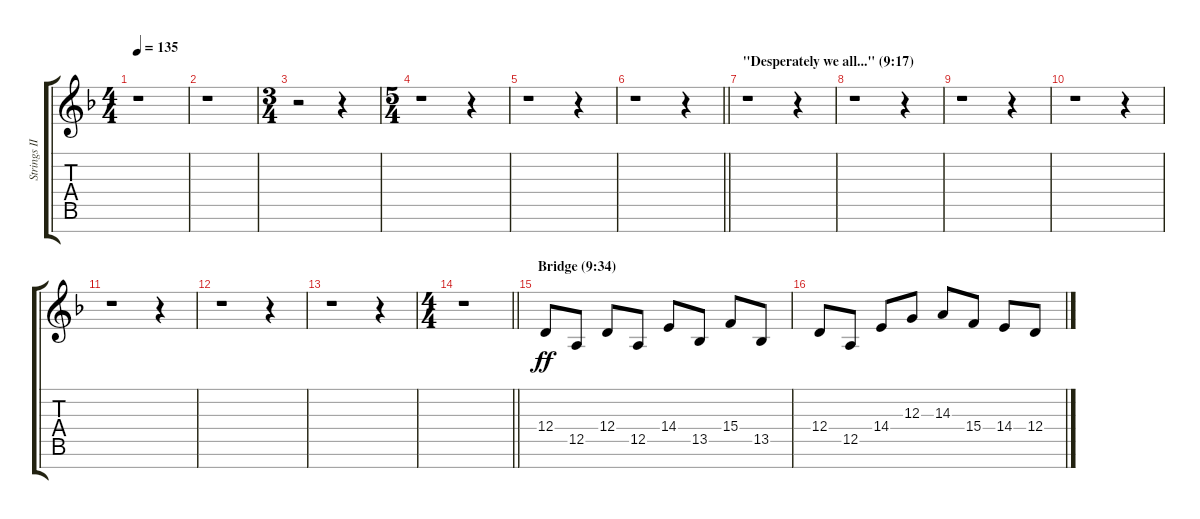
\track ("Strings III" "Strings II") {instrument stringensemble1}
\staff {score tabs}
\tuning (E4 B3 G3 D3 A2 E2 B1) {hide}
\ts (4 4)
\tempo 135
\clef g2
\ks dminor
r.1{dy f} |
r.1 |
\ts (3 4)
r.2 r.4 |
\ts (5 4)
r.1 r.4 |
r.1 r.4 |
\barLineRight lightlight
r.1 r.4 |
\section ("" "\"Desperately we all...\" (9:17)")
r.1 r.4 |
r.1 r.4 |
r.1 r.4 |
r.1 r.4 |
r.1 r.4 |
r.1 r.4 |
r.1 r.4 |
\ts (4 4)
\barLineRight lightlight
r.1 |
\section ("" "Bridge (9:34)")
12.4.8{dy ff} 12.5.8 12.4.8 12.5.8 14.4.8 13.5.8 15.4.8 13.5.8 |
12.4.8 12.5.8 14.4.8 12.3.8 14.3.8 15.4.8 14.4.8 12.4.8
